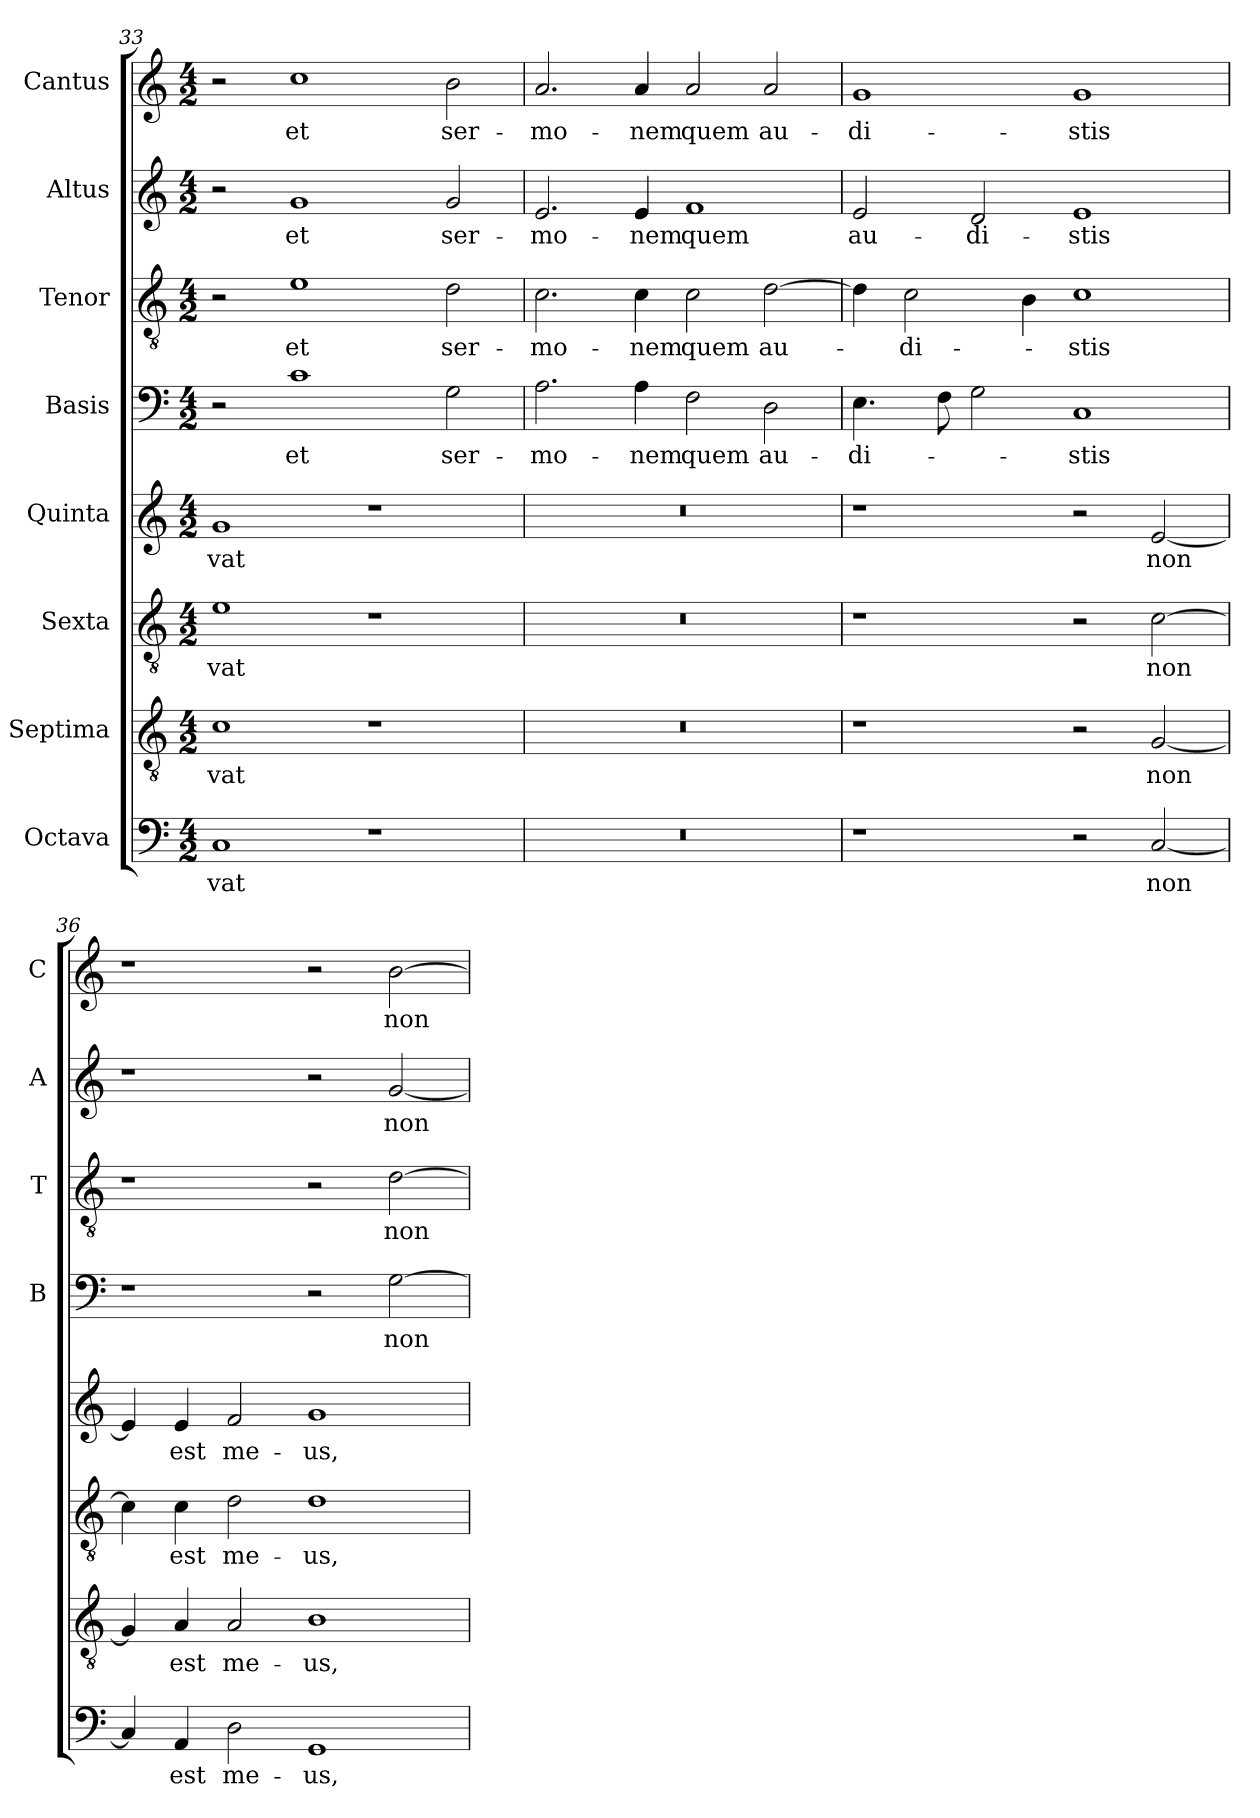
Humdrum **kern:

**kern	**text	**kern	**text	**kern	**text	**kern	**text	**kern	**text	**kern	**text	**kern	**text	**kern	**text
*part8	*part8	*part7	*part7	*part6	*part6	*part5	*part5	*part4	*part4	*part3	*part3	*part2	*part2	*part1	*part1
*staff8	*staff8	*staff7	*staff7	*staff6	*staff6	*staff5	*staff5	*staff4	*staff4	*staff3	*staff3	*staff2	*staff2	*staff1	*staff1
*I"Octava	*	*I"Septima	*	*I"Sexta	*	*I"Quinta	*	*I"Basis	*	*I"Tenor	*	*I"Altus	*	*I"Cantus	*
*	*	*	*	*	*	*	*	*I'B	*	*I'T	*	*I'A	*	*I'C	*
*clefF4	*	*clefGv2	*	*clefGv2	*	*clefG2	*	*clefF4	*	*clefGv2	*	*clefG2	*	*clefG2	*
*k[]	*	*k[]	*	*k[]	*	*k[]	*	*k[]	*	*k[]	*	*k[]	*	*k[]	*
*C:	*	*C:	*	*C:	*	*C:	*	*C:	*	*C:	*	*C:	*	*C:	*
*M4/2	*	*M4/2	*	*M4/2	*	*M4/2	*	*M4/2	*	*M4/2	*	*M4/2	*	*M4/2	*
=33	=33	=33	=33	=33	=33	=33	=33	=33	=33	=33	=33	=33	=33	=33	=33
!	!LO:LY:b	!	!LO:LY:b	!	!LO:LY:b	!	!LO:LY:b	!	!	!	!	!	!	!	!
1C	-vat	1c	-vat	1e	-vat	1g	-vat	2r	.	2r	.	2r	.	2r	.
!	!	!	!	!	!	!	!	!	!LO:LY:b	!	!LO:LY:b	!	!LO:LY:b	!	!LO:LY:b
.	.	.	.	.	.	.	.	1c	et	1e	et	1g	et	1cc	et
1r	.	1r	.	1r	.	1r	.	.	.	.	.	.	.	.	.
!	!	!	!	!	!	!	!	!	!LO:LY:b	!	!LO:LY:b	!	!LO:LY:b	!	!LO:LY:b
.	.	.	.	.	.	.	.	2G\	ser-	2d\	ser-	2g/	ser-	2b\	ser-
=34	=34	=34	=34	=34	=34	=34	=34	=34	=34	=34	=34	=34	=34	=34	=34
!	!	!	!	!	!	!	!	!	!LO:LY:b	!	!LO:LY:b	!	!LO:LY:b	!	!LO:LY:b
0r	.	0r	.	0r	.	0r	.	2.A\	-mo-	2.c\	-mo-	2.e/	-mo-	2.a/	-mo-
!	!	!	!	!	!	!	!	!	!LO:LY:b	!	!LO:LY:b	!	!LO:LY:b	!	!LO:LY:b
.	.	.	.	.	.	.	.	4A\	-nem	4c\	-nem	4e/	-nem	4a/	-nem
!	!	!	!	!	!	!	!	!	!LO:LY:b	!	!LO:LY:b	!	!LO:LY:b	!	!LO:LY:b
.	.	.	.	.	.	.	.	2F\	quem	2c\	quem	1f	quem	2a/	quem
!	!	!	!	!	!	!	!	!	!LO:LY:b	!	!LO:LY:b	!	!	!	!LO:LY:b
.	.	.	.	.	.	.	.	2D\	au-	[2d\	au-	.	.	2a/	au-
=35	=35	=35	=35	=35	=35	=35	=35	=35	=35	=35	=35	=35	=35	=35	=35
!	!	!	!	!	!	!	!	!	!LO:LY:b	!	!	!	!LO:LY:b	!	!LO:LY:b
1r	.	1r	.	1r	.	1r	.	4.E\	-di-	4d\]	.	2e/	au-	1g	-di-
!	!	!	!	!	!	!	!	!	!	!	!LO:LY:b	!	!	!	!
.	.	.	.	.	.	.	.	.	.	2c\	-di-	.	.	.	.
.	.	.	.	.	.	.	.	8F\	.	.	.	.	.	.	.
!	!	!	!	!	!	!	!	!	!	!	!	!	!LO:LY:b	!	!
.	.	.	.	.	.	.	.	2G\	.	.	.	2d/	-di-	.	.
.	.	.	.	.	.	.	.	.	.	4B\	.	.	.	.	.
!	!	!	!	!	!	!	!	!	!LO:LY:b	!	!LO:LY:b	!	!LO:LY:b	!	!LO:LY:b
2r	.	2r	.	2r	.	2r	.	1C	-stis	1c	-stis	1e	-stis	1g	-stis
!	!LO:LY:b	!	!LO:LY:b	!	!LO:LY:b	!	!LO:LY:b	!	!	!	!	!	!	!	!
[2C/	non	[2G/	non	[2c\	non	[2e/	non	.	.	.	.	.	.	.	.
=36	=36	=36	=36	=36	=36	=36	=36	=36	=36	=36	=36	=36	=36	=36	=36
4C/]	.	4G/]	.	4c\]	.	4e/]	.	1r	.	1r	.	1r	.	1r	.
!	!LO:LY:b	!	!LO:LY:b	!	!LO:LY:b	!	!LO:LY:b	!	!	!	!	!	!	!	!
4AA/	est	4A/	est	4c\	est	4e/	est	.	.	.	.	.	.	.	.
!	!LO:LY:b	!	!LO:LY:b	!	!LO:LY:b	!	!LO:LY:b	!	!	!	!	!	!	!	!
2D\	me-	2A/	me-	2d\	me-	2f/	me-	.	.	.	.	.	.	.	.
!	!LO:LY:b	!	!LO:LY:b	!	!LO:LY:b	!	!LO:LY:b	!	!	!	!	!	!	!	!
1GG	-us,	1B	-us,	1d	-us,	1g	-us,	2r	.	2r	.	2r	.	2r	.
!	!	!	!	!	!	!	!	!	!LO:LY:b	!	!LO:LY:b	!	!LO:LY:b	!	!LO:LY:b
.	.	.	.	.	.	.	.	[2G\	non	[2d\	non	[2g/	non	[2b\	non
=	=	=	=	=	=	=	=	=	=	=	=	=	=	=	=
*-	*-	*-	*-	*-	*-	*-	*-	*-	*-	*-	*-	*-	*-	*-	*-
